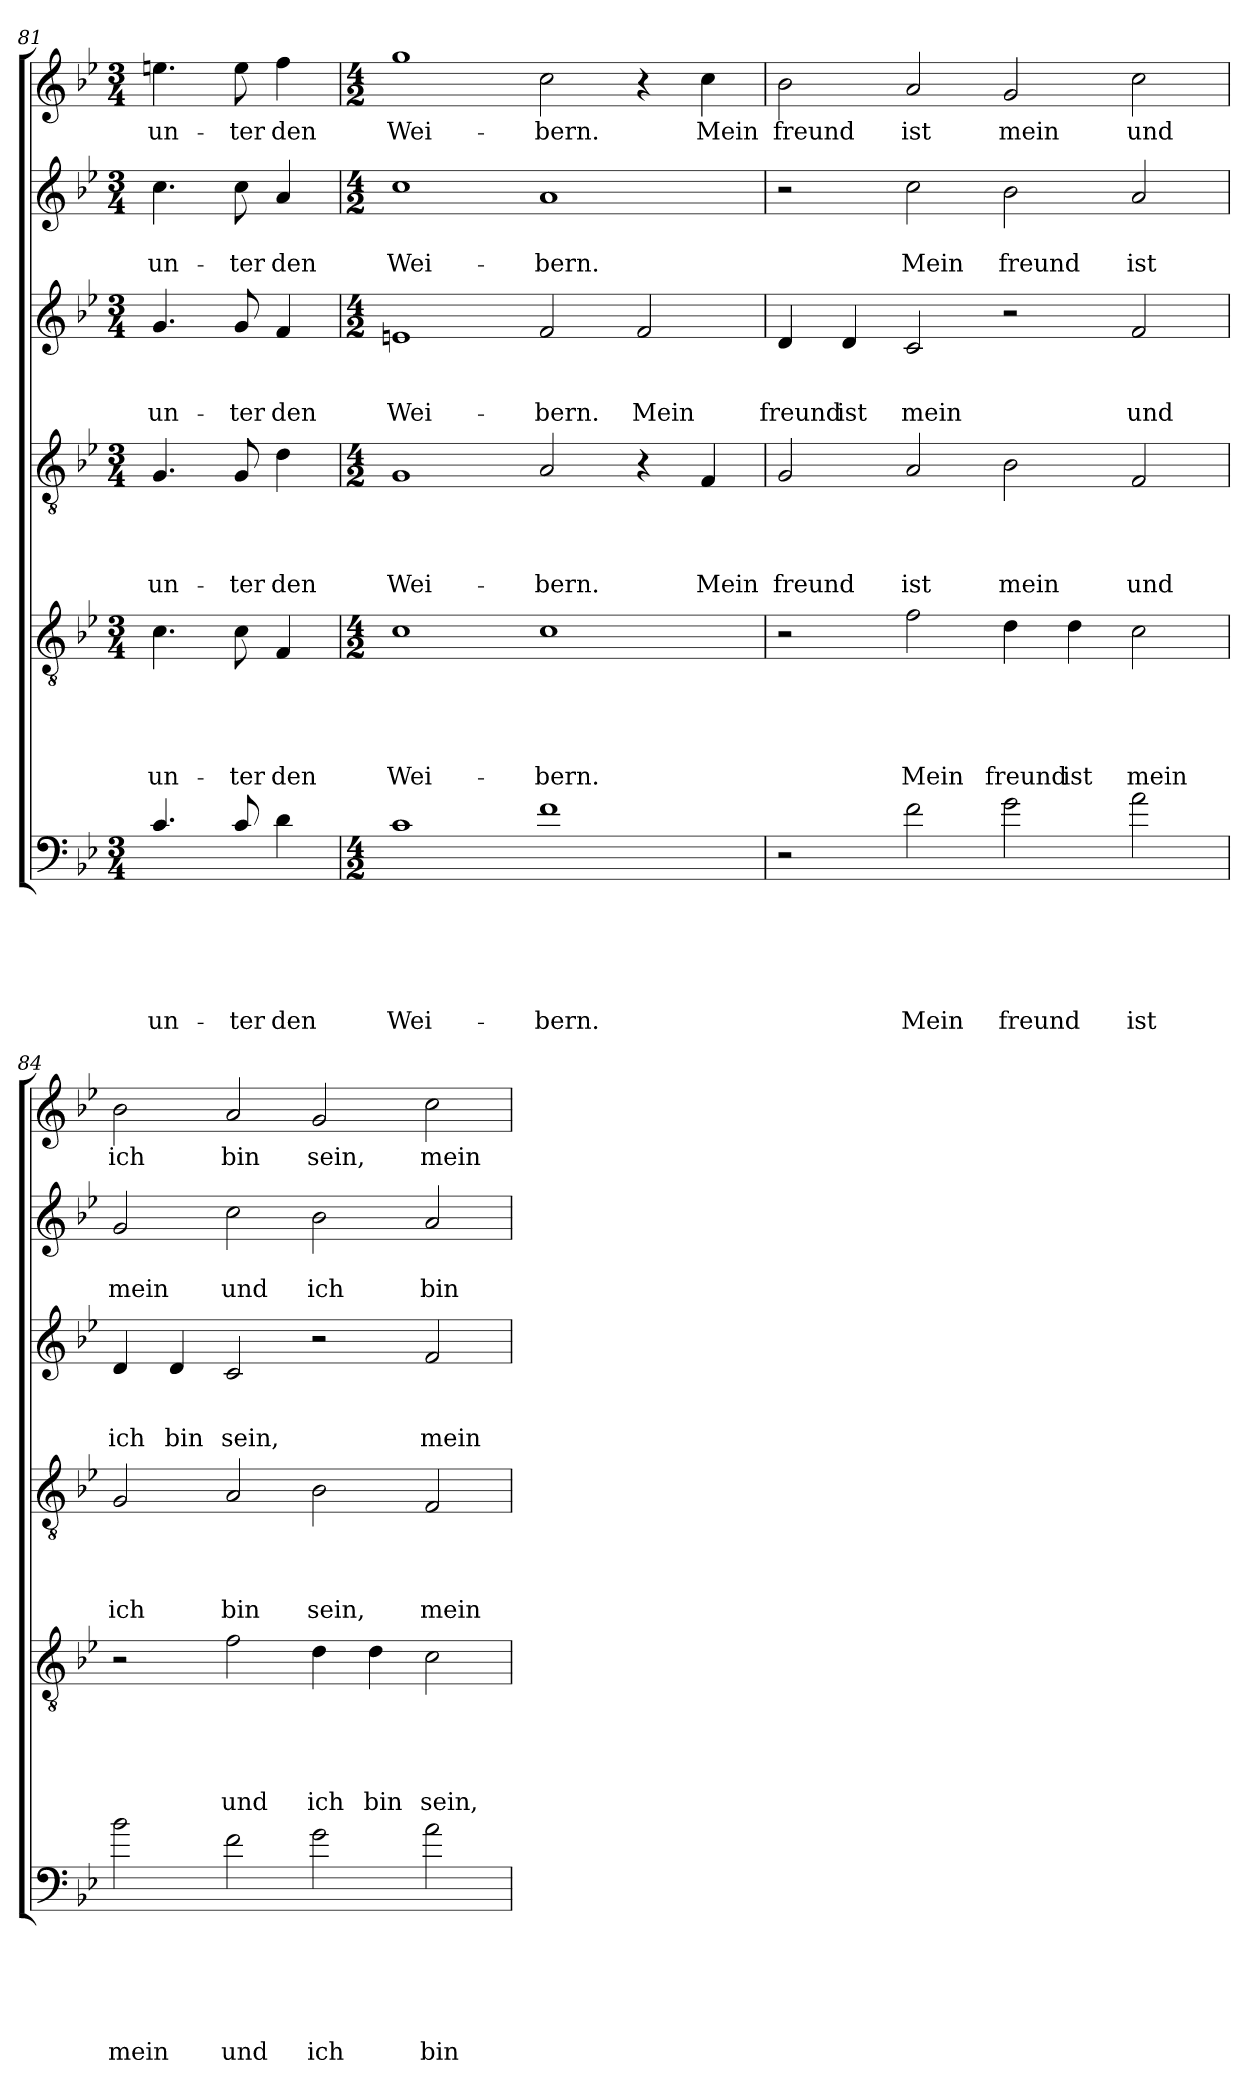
**kern	**text	**text	**text	**text	**text	**text	**kern	**text	**text	**text	**text	**text	**kern	**text	**text	**text	**text	**kern	**text	**text	**text	**kern	**text	**text	**kern	**text
*part6	*part6	*part6	*part6	*part6	*part6	*part6	*part5	*part5	*part5	*part5	*part5	*part5	*part4	*part4	*part4	*part4	*part4	*part3	*part3	*part3	*part3	*part2	*part2	*part2	*part1	*part1
*staff6	*staff6	*staff6	*staff6	*staff6	*staff6	*staff6	*staff5	*staff5	*staff5	*staff5	*staff5	*staff5	*staff4	*staff4	*staff4	*staff4	*staff4	*staff3	*staff3	*staff3	*staff3	*staff2	*staff2	*staff2	*staff1	*staff1
*clefF4	*	*	*	*	*	*	*clefGv2	*	*	*	*	*	*clefGv2	*	*	*	*	*clefG2	*	*	*	*clefG2	*	*	*clefG2	*
*ITrd8c14	*	*	*	*	*	*	*	*	*	*	*	*	*	*	*	*	*	*	*	*	*	*	*	*	*	*
*k[b-e-]	*	*	*	*	*	*	*k[b-e-]	*	*	*	*	*	*k[b-e-]	*	*	*	*	*k[b-e-]	*	*	*	*k[b-e-]	*	*	*k[b-e-]	*
*B-:	*	*	*	*	*	*	*B-:	*	*	*	*	*	*B-:	*	*	*	*	*B-:	*	*	*	*B-:	*	*	*B-:	*
*M3/4	*	*	*	*	*	*	*M3/4	*	*	*	*	*	*M3/4	*	*	*	*	*M3/4	*	*	*	*M3/4	*	*	*M3/4	*
=81	=81	=81	=81	=81	=81	=81	=81	=81	=81	=81	=81	=81	=81	=81	=81	=81	=81	=81	=81	=81	=81	=81	=81	=81	=81	=81
!	!	!	!	!	!	!LO:LY:b	!	!	!	!	!	!LO:LY:b	!	!	!	!	!LO:LY:b	!	!	!	!LO:LY:b	!	!	!LO:LY:b	!	!LO:LY:b
4.C/	.	.	.	.	.	un-	4.c\	.	.	.	.	un-	4.G/	.	.	.	un-	4.g/	.	.	un-	4.cc\	.	un-	4.een\	un-
!	!	!	!	!	!	!LO:LY:b	!	!	!	!	!	!LO:LY:b	!	!	!	!	!LO:LY:b	!	!	!	!LO:LY:b	!	!	!LO:LY:b	!	!LO:LY:b
8C/	.	.	.	.	.	-ter	8c\	.	.	.	.	-ter	8G/	.	.	.	-ter	8g/	.	.	-ter	8cc\	.	-ter	8ee\	-ter
!	!	!	!	!	!	!LO:LY:b	!	!	!	!	!	!LO:LY:b	!	!	!	!	!LO:LY:b	!	!	!	!LO:LY:b	!	!	!LO:LY:b	!	!LO:LY:b
4D\	.	.	.	.	.	den	4F/	.	.	.	.	den	4d\	.	.	.	den	4f/	.	.	den	4a/	.	den	4ff\	den
!!LO:PB:g=z
=82	=82	=82	=82	=82	=82	=82	=82	=82	=82	=82	=82	=82	=82	=82	=82	=82	=82	=82	=82	=82	=82	=82	=82	=82	=82	=82
*M4/2	*	*	*	*	*	*	*M4/2	*	*	*	*	*	*M4/2	*	*	*	*	*M4/2	*	*	*	*M4/2	*	*	*M4/2	*
!	!	!	!	!	!	!LO:LY:b	!	!	!	!	!	!LO:LY:b	!	!	!	!	!LO:LY:b	!	!	!	!LO:LY:b	!	!	!LO:LY:b	!	!LO:LY:b
1C	.	.	.	.	.	Wei-	1c	.	.	.	.	Wei-	1G	.	.	.	Wei-	1en	.	.	Wei-	1cc	.	Wei-	1gg	Wei-
!	!	!	!	!	!	!LO:LY:b	!	!	!	!	!	!LO:LY:b	!	!	!	!	!LO:LY:b	!	!	!	!LO:LY:b	!	!	!LO:LY:b	!	!LO:LY:b
1F	.	.	.	.	.	-bern.	1c	.	.	.	.	-bern.	2A/	.	.	.	-bern.	2f/	.	.	-bern.	1a	.	-bern.	2cc\	-bern.
!	!	!	!	!	!	!	!	!	!	!	!	!	!	!	!	!	!	!	!	!	!LO:LY:b	!	!	!	!	!
.	.	.	.	.	.	.	.	.	.	.	.	.	4r	.	.	.	.	2f/	.	.	Mein	.	.	.	4r	.
!	!	!	!	!	!	!	!	!	!	!	!	!	!	!	!	!	!LO:LY:b	!	!	!	!	!	!	!	!	!LO:LY:b
.	.	.	.	.	.	.	.	.	.	.	.	.	4F/	.	.	.	Mein	.	.	.	.	.	.	.	4cc\	Mein
=83	=83	=83	=83	=83	=83	=83	=83	=83	=83	=83	=83	=83	=83	=83	=83	=83	=83	=83	=83	=83	=83	=83	=83	=83	=83	=83
!	!	!	!	!	!	!	!	!	!	!	!	!	!	!	!	!	!LO:LY:b	!	!	!	!LO:LY:b	!	!	!	!	!LO:LY:b
2r	.	.	.	.	.	.	2r	.	.	.	.	.	2G/	.	.	.	freund	4d/	.	.	freund	2r	.	.	2b-\	freund
!	!	!	!	!	!	!	!	!	!	!	!	!	!	!	!	!	!	!	!	!	!LO:LY:b	!	!	!	!	!
.	.	.	.	.	.	.	.	.	.	.	.	.	.	.	.	.	.	4d/	.	.	ist	.	.	.	.	.
!	!	!	!	!	!	!LO:LY:b	!	!	!	!	!	!LO:LY:b	!	!	!	!	!LO:LY:b	!	!	!	!LO:LY:b	!	!	!LO:LY:b	!	!LO:LY:b
2F\	.	.	.	.	.	Mein	2f\	.	.	.	.	Mein	2A/	.	.	.	ist	2c/	.	.	mein	2cc\	.	Mein	2a/	ist
!	!	!	!	!	!	!LO:LY:b	!	!	!	!	!	!LO:LY:b	!	!	!	!	!LO:LY:b	!	!	!	!	!	!	!LO:LY:b	!	!LO:LY:b
2G\	.	.	.	.	.	freund	4d\	.	.	.	.	freund	2B-\	.	.	.	mein	2r	.	.	.	2b-\	.	freund	2g/	mein
!	!	!	!	!	!	!	!	!	!	!	!	!LO:LY:b	!	!	!	!	!	!	!	!	!	!	!	!	!	!
.	.	.	.	.	.	.	4d\	.	.	.	.	ist	.	.	.	.	.	.	.	.	.	.	.	.	.	.
!	!	!	!	!	!	!LO:LY:b	!	!	!	!	!	!LO:LY:b	!	!	!	!	!LO:LY:b	!	!	!	!LO:LY:b	!	!	!LO:LY:b	!	!LO:LY:b
2A\	.	.	.	.	.	ist	2c\	.	.	.	.	mein	2F/	.	.	.	und	2f/	.	.	und	2a/	.	ist	2cc\	und
=84	=84	=84	=84	=84	=84	=84	=84	=84	=84	=84	=84	=84	=84	=84	=84	=84	=84	=84	=84	=84	=84	=84	=84	=84	=84	=84
!	!	!	!	!	!	!LO:LY:b	!	!	!	!	!	!	!	!	!	!	!LO:LY:b	!	!	!	!LO:LY:b	!	!	!LO:LY:b	!	!LO:LY:b
2B-\	.	.	.	.	.	mein	2r	.	.	.	.	.	2G/	.	.	.	ich	4d/	.	.	ich	2g/	.	mein	2b-\	ich
!	!	!	!	!	!	!	!	!	!	!	!	!	!	!	!	!	!	!	!	!	!LO:LY:b	!	!	!	!	!
.	.	.	.	.	.	.	.	.	.	.	.	.	.	.	.	.	.	4d/	.	.	bin	.	.	.	.	.
!	!	!	!	!	!	!LO:LY:b	!	!	!	!	!	!LO:LY:b	!	!	!	!	!LO:LY:b	!	!	!	!LO:LY:b	!	!	!LO:LY:b	!	!LO:LY:b
2F\	.	.	.	.	.	und	2f\	.	.	.	.	und	2A/	.	.	.	bin	2c/	.	.	sein,	2cc\	.	und	2a/	bin
!	!	!	!	!	!	!LO:LY:b	!	!	!	!	!	!LO:LY:b	!	!	!	!	!LO:LY:b	!	!	!	!	!	!	!LO:LY:b	!	!LO:LY:b
2G\	.	.	.	.	.	ich	4d\	.	.	.	.	ich	2B-\	.	.	.	sein,	2r	.	.	.	2b-\	.	ich	2g/	sein,
!	!	!	!	!	!	!	!	!	!	!	!	!LO:LY:b	!	!	!	!	!	!	!	!	!	!	!	!	!	!
.	.	.	.	.	.	.	4d\	.	.	.	.	bin	.	.	.	.	.	.	.	.	.	.	.	.	.	.
!	!	!	!	!	!	!LO:LY:b	!	!	!	!	!	!LO:LY:b	!	!	!	!	!LO:LY:b	!	!	!	!LO:LY:b	!	!	!LO:LY:b	!	!LO:LY:b
2A\	.	.	.	.	.	bin	2c\	.	.	.	.	sein,	2F/	.	.	.	mein	2f/	.	.	mein	2a/	.	bin	2cc\	mein
=	=	=	=	=	=	=	=	=	=	=	=	=	=	=	=	=	=	=	=	=	=	=	=	=	=	=
*-	*-	*-	*-	*-	*-	*-	*-	*-	*-	*-	*-	*-	*-	*-	*-	*-	*-	*-	*-	*-	*-	*-	*-	*-	*-	*-
